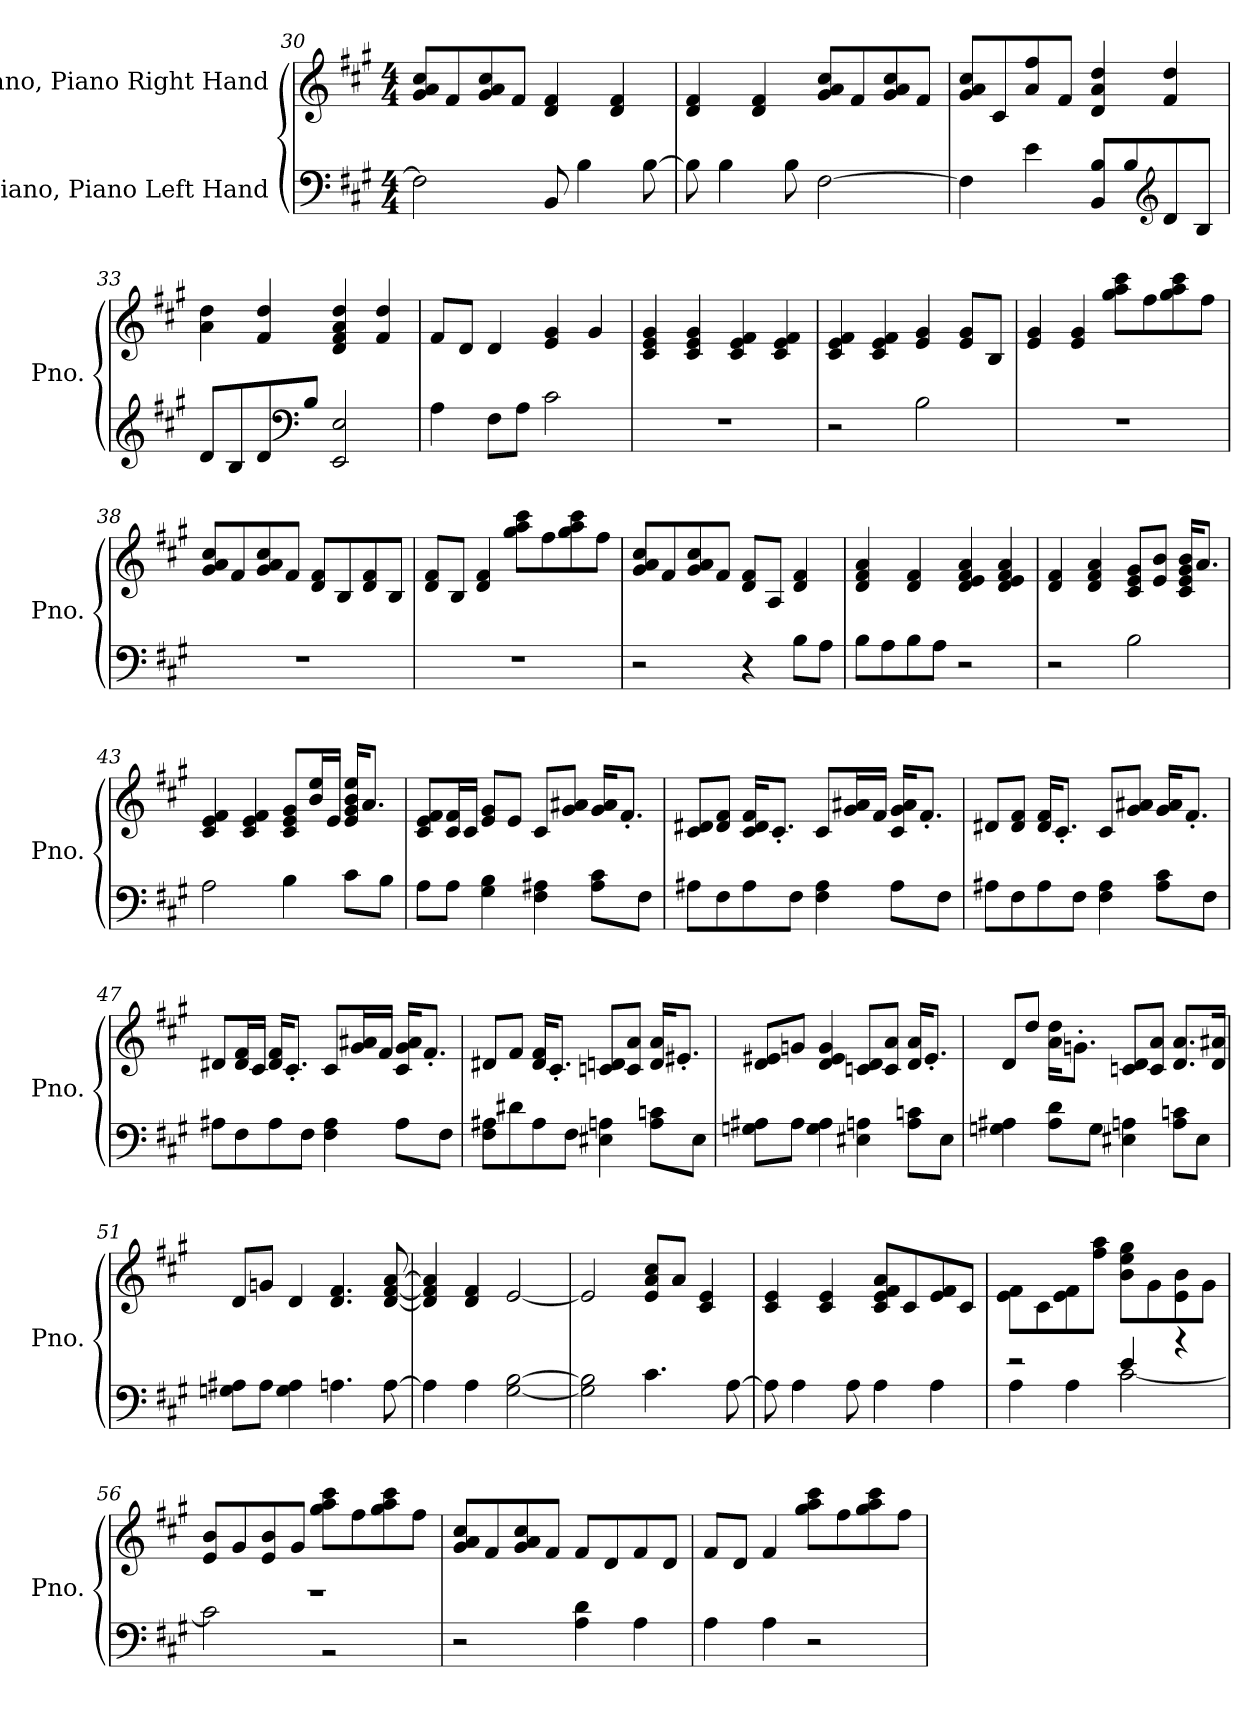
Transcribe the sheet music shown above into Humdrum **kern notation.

**kern	**kern
*part2	*part1
*staff2	*staff1
*I"Piano, Piano Left Hand	*I"Piano, Piano Right Hand
*I'Pno.	*I'Pno.
*clefF4	*clefG2
*k[f#c#g#]	*k[f#c#g#]
*M4/4	*M4/4
=30	=30
2F#\]	8g#/ 8a/ 8cc#/L
.	8f#/
.	8g#/ 8a/ 8cc#/
.	8f#/J
8BB/	4d/ 4f#/
4B\	.
.	4d/ 4f#/
[8B\	.
!!LO:LB:g=z
=31	=31
8B\]	4d/ 4f#/
4B\	.
.	4d/ 4f#/
8B\	.
[2F#\	8g#/ 8a/ 8cc#/L
.	8f#/
.	8g#/ 8a/ 8cc#/
.	8f#/J
=32	=32
4F#\]	8g#/ 8a/ 8cc#/L
.	8c#/
4e\	8a/ 8ff#/
.	8f#/J
8BB/ 8B/L	4d/ 4a/ 4dd/
8B/	.
*clefG2	*
8d/	4f#/ 4dd/
8B/J	.
=33	=33
8d/L	4a\ 4dd\
8B/	.
8d/	4f#/ 4dd/
*clefF4	*
8B/J	.
2EE/ 2E/	4d/ 4f#/ 4a/ 4dd/
.	4f#/ 4dd/
=34	=34
4A\	8f#/L
.	8d/J
8F#\L	4d/
8A\J	.
2c#\	4e/ 4g#/
.	4g#/
=35	=35
1r	4c#/ 4e/ 4g#/
.	4c#/ 4e/ 4g#/
.	4c#/ 4e/ 4f#/
.	4c#/ 4e/ 4f#/
!!LO:LB:g=z
=36	=36
2r	4c#/ 4e/ 4f#/
.	4c#/ 4e/ 4f#/
2B\	4e/ 4g#/
.	8e/ 8g#/L
.	8B/J
=37	=37
1r	4e/ 4g#/
.	4e/ 4g#/
.	8gg#\ 8aa\ 8ccc#\L
.	8ff#\
.	8gg#\ 8aa\ 8ccc#\
.	8ff#\J
=38	=38
1r	8g#/ 8a/ 8cc#/L
.	8f#/
.	8g#/ 8a/ 8cc#/
.	8f#/J
.	8d/ 8f#/L
.	8B/
.	8d/ 8f#/
.	8B/J
=39	=39
1r	8d/ 8f#/L
.	8B/J
.	4d/ 4f#/
.	8gg#\ 8aa\ 8ccc#\L
.	8ff#\
.	8gg#\ 8aa\ 8ccc#\
.	8ff#\J
!!LO:LB:g=z
=40	=40
2r	8g#/ 8a/ 8cc#/L
.	8f#/
.	8g#/ 8a/ 8cc#/
.	8f#/J
4r	8d/ 8f#/L
.	8A/J
8B\L	4d/ 4f#/
8A\J	.
=41	=41
8B\L	4d/ 4f#/ 4a/
8A\	.
8B\	4d/ 4f#/
8A\J	.
2r	4d/ 4e/ 4f#/ 4a/
.	4d/ 4e/ 4f#/ 4a/
=42	=42
2r	4d/ 4f#/
.	4d/ 4f#/ 4a/
2B\	8c#/ 8e/ 8g#/L
.	8e/ 8b/J
.	16c#/ 16e/ 16g#/ 16b/KL
.	8.a/J
=43	=43
2A\	4c#/ 4e/ 4f#/
.	4c#/ 4e/ 4f#/
4B\	8c#/ 8e/ 8g#/L
.	16b/ 16ee/L
.	16e/JJ
8c#\L	16e/ 16g#/ 16b/ 16ee/KL
.	8.a/J
8B\J	.
!!LO:LB:g=z
=44	=44
8A\L	8c#/ 8e/ 8f#/L
8A\J	16c#/ 16f#/L
.	16c#/JJ
4G#\ 4B\	8e/ 8g#/L
.	8e/J
4F#\ 4A#X\	8c#/L
.	8g#/ 8a#X/J
8A#\ 8c#\L	16g#/ 16a#/KL
.	8.f#'/J
8F#\J	.
=45	=45
8A#X\L	8c#/ 8d#X/L
8F#\	8d#/ 8f#/J
8A#\	16c#/ 16d#/ 16f#/KL
.	8.c#'/J
8F#\J	.
4F#\ 4A#\	8c#/L
.	16g#/ 16a#X/L
.	16f#/JJ
8A#\L	16c#/ 16g#/ 16a#/KL
.	8.f#'/J
8F#\J	.
=46	=46
8A#X\L	8d#X/L
8F#\	8d#/ 8f#/J
8A#\	16d#/ 16f#/KL
.	8.c#'/J
8F#\J	.
4F#\ 4A#\	8c#/L
.	8g#/ 8a#X/J
8A#\ 8c#\L	16g#/ 16a#/KL
.	8.f#'/J
8F#\J	.
!!LO:LB:g=z
=47	=47
8A#X\L	8d#X/L
8F#\	16d#/ 16f#/L
.	16c#/JJ
8A#\	16d#/ 16f#/KL
.	8.c#'/J
8F#\J	.
4F#\ 4A#\	8c#/L
.	16g#/ 16a#X/L
.	16f#/JJ
8A#\L	16c#/ 16g#/ 16a#/KL
.	8.f#'/J
8F#\J	.
=48	=48
8F#\ 8A#X\L	8d#X/L
8d#X\	8f#/J
8A#\	16d#/ 16f#/KL
.	8.c#'/J
8F#\J	.
4E#X\ 4An\	8cn/ 8dn/L
.	8c/ 8a/J
8A\ 8cn\L	16d/ 16a/KL
.	8.e#X'/J
8E#\J	.
=49	=49
8Gn\ 8A#X\L	8d/ 8e#X/L
8A#\J	8gn/J
4G\ 4A#\	4d/ 4e#/ 4g/
4E#X\ 4An\	8cn/ 8d/L
.	8c/ 8a/J
8A\ 8cn\L	16d/ 16a/KL
.	8.e#'/J
8E#\J	.
!!LO:PB:g=z
=50	=50
4Gn\ 4A#X\	8d/L
.	8dd/J
8A#\ 8d\L	16a\ 16dd\KL
.	8.gn'\J
8G\J	.
4E#X\ 4An\	8cn/ 8d/L
.	8c/ 8a/J
8A\ 8cn\L	8.d/ 8.a/L
8E#\J	.
.	16d/ 16a#X/Jk
=51	=51
8Gn\ 8A#X\L	8d/L
8A#\J	8gn/J
4G\ 4A#\	4d/
4.An\	4.d/ 4.f#/
[8A\	[8d/ [8f#/ [8a/
=52	=52
4A\]	4d/] 4f#/] 4a/]
4A\	4d/ 4f#/
[2G#\ [2B\	[2e/
=53	=53
2G#\] 2B\]	2e/]
4.c#\	8e/ 8a/ 8cc#/L
.	8a/J
.	4c#/ 4e/
[8A\	.
!!LO:LB:g=z
=54	=54
8A\]	4c#/ 4e/
4A\	.
.	4c#/ 4e/
8A\	.
4A\	8c#/ 8e/ 8f#/ 8a/L
.	8c#/
4A\	8e/ 8f#/
.	8c#/J
=55	=55
*^	*
2r	4A\	8e\ 8f#\L
.	.	8c#\
.	4A\	8e\ 8f#\
.	.	8ff#\ 8aa\J
4e/	[2c#\	8b\ 8ee\ 8gg#\L
.	.	8g#\
4r	.	8e\ 8b\
.	.	8g#\J
=56	=56	=56
1r	2c#\]	8e/ 8b/L
.	.	8g#/
.	.	8e/ 8b/
.	.	8g#/J
.	2r	8gg#\ 8aa\ 8ccc#\L
.	.	8ff#\
.	.	8gg#\ 8aa\ 8ccc#\
.	.	8ff#\J
*v	*v	*
=57	=57
2r	8g#/ 8a/ 8cc#/L
.	8f#/
.	8g#/ 8a/ 8cc#/
.	8f#/J
4A\ 4d\	8f#/L
.	8d/
4A\	8f#/
.	8d/J
!!LO:LB:g=z
=58	=58
4A\	8f#/L
.	8d/J
4A\	4f#/
2r	8gg#\ 8aa\ 8ccc#\L
.	8ff#\
.	8gg#\ 8aa\ 8ccc#\
.	8ff#\J
=	=
*-	*-
